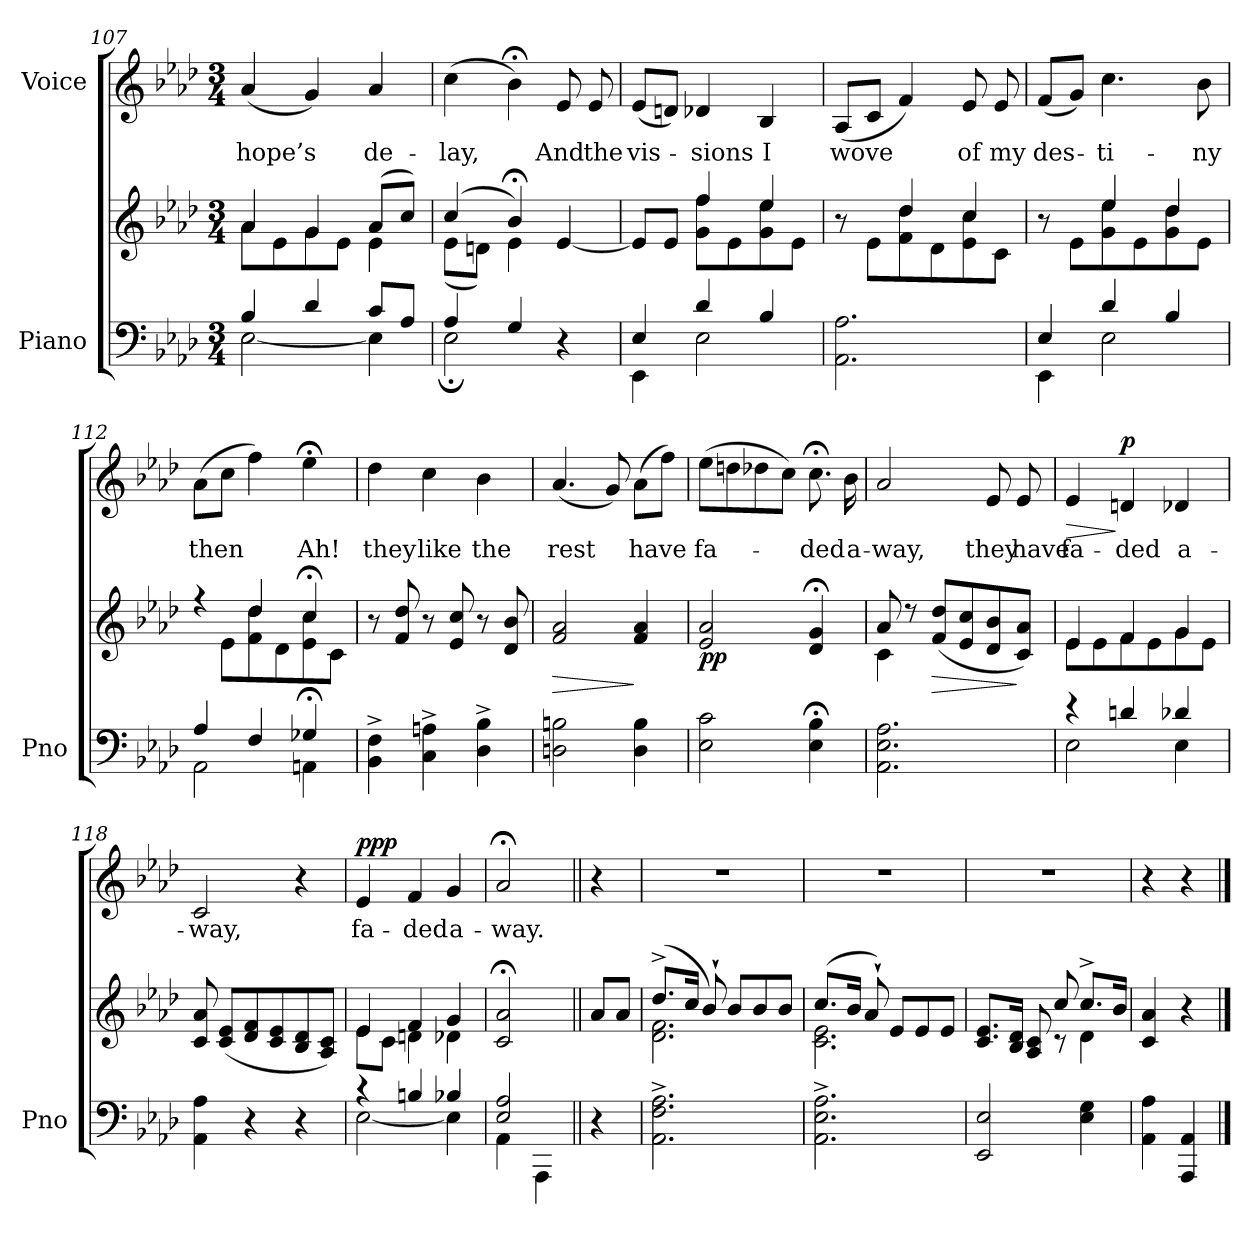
**kern	**kern	**dynam	**kern	**text	**dynam
*part2	*part2	*part2	*part1	*part1	*part1
*staff3	*staff2	*staff2/3	*staff1	*staff1	*staff1
*I"Piano	*	*	*I"Voice	*	*
*I'Pno	*	*	*	*	*
*clefF4	*clefG2	*	*clefG2	*	*
*k[b-e-a-d-]	*k[b-e-a-d-]	*	*k[b-e-a-d-]	*	*
*M3/4	*M3/4	*	*M3/4	*	*
=107	=107	=107	=107	=107	=107
*^	*^	*	*	*	*
!	!	!	!	!	!	!LO:LY:b	!
4B-/	[2E-\	4a-/	8a-\L	.	(4a-/	hope’s	.
.	.	.	8e-\	.	.	.	.
4d-/	.	4g/	8g\	.	4g/)	.	.
.	.	.	8e-\J	.	.	.	.
!	!	!	!	!	!	!LO:LY:b	!
8c/L	4E-\]	(<8a-/L	4e-\	.	4a-/	de-	.
8A-/J	.	8cc/J)	.	.	.	.	.
=108	=108	=108	=108	=108	=108	=108	=108
!	!	!	!	!	!	!LO:LY:b	!
4A-/	2E-;\	(4cc/	(>8e-\L	.	(4cc\	-lay,	.
.	.	.	8dn\J)	.	.	.	.
4G/	.	4b-;</)	4e-\	.	4b-;<\)	.	.
!	!	!	!	!	!	!LO:LY:b	!
4r	4ryy	[4e-/	4ryy	.	8e-/	And	.
!	!	!	!	!	!	!LO:LY:b	!
.	.	.	.	.	8e-/	the	.
!!LO:LB:g=z
=109	=109	=109	=109	=109	=109	=109	=109
!	!	!	!	!	!	!LO:LY:b	!
4E-/	4EE-\	8e-/L]	4ryy	.	(8e-/L	vis-	.
.	.	8e-/J	.	.	8dn/J)	.	.
!	!	!	!	!	!	!LO:LY:b	!
4d-/	2E-\	4ff/	8g\ 8ff\L	.	4d-X/	-sions	.
.	.	.	8e-\	.	.	.	.
!	!	!	!	!	!	!LO:LY:b	!
4B-/	.	4ee-/	8g\ 8ee-\	.	4B-/	I	.
.	.	.	8e-\J	.	.	.	.
*v	*v	*	*	*	*	*	*
=110	=110	=110	=110	=110	=110	=110
!	!	!	!	!	!LO:LY:b	!
2.AA-\ 2.A-\	4ryy	8r	.	(8A-/L	wove	.
.	.	8e-\L	.	8c/J	.	.
.	4dd-/	8f\ 8dd-\	.	4f/)	.	.
.	.	8d-\	.	.	.	.
!	!	!	!	!	!LO:LY:b	!
.	4cc/	8e-\ 8cc\	.	8e-/	of	.
!	!	!	!	!	!LO:LY:b	!
.	.	8c\J	.	8e-/	my	.
=111	=111	=111	=111	=111	=111	=111
*^	*	*	*	*	*	*
!	!	!	!	!	!	!LO:LY:b	!
4E-/	4EE-\	4ryy	8r	.	(8f/L	des-	.
.	.	.	8e-\L	.	8g/J)	.	.
!	!	!	!	!	!	!LO:LY:b	!
4d-/	2E-\	4ee-/	8g\ 8ee-\	.	4.cc\	-ti-	.
.	.	.	8e-\	.	.	.	.
4B-/	.	4dd-/	8g\ 8dd-\	.	.	.	.
!	!	!	!	!	!	!LO:LY:b	!
.	.	.	8e-\J	.	8b-\	-ny	.
=112	=112	=112	=112	=112	=112	=112	=112
!	!	!	!	!	!	!LO:LY:b	!
4A-/	2AA-\	4r	8ryy	.	(8a-\L	then	.
.	.	.	8e-\L	.	8cc\J	.	.
4F/	.	4dd-/	8f\ 8dd-\	.	4ff\)	.	.
.	.	.	8d-\	.	.	.	.
!	!	!	!	!	!	!LO:LY:b	!
4G-X;/	4AAn\	4cc;</	8e-\ 8cc\	.	4ee-;<\	Ah!	.
.	.	.	8c\J	.	.	.	.
*v	*v	*	*	*	*	*	*
!!LO:PB:g=z
=113	=113	=113	=113	=113	=113	=113
!	!	!	!	!	!LO:LY:b	!
*	*v	*v	*	*	*	*
4BB-\^ 4F\^	8r	.	4dd-\	they	.
.	8f/ 8dd-/	.	.	.	.
!	!	!	!	!LO:LY:b	!
4C\^ 4An\^	8r	.	4cc\	like	.
.	8e-/ 8cc/	.	.	.	.
!	!	!	!	!LO:LY:b	!
4D-\^ 4B-\^	8r	.	4b-\	the	.
.	8d-/ 8b-/	.	.	.	.
=114	=114	=114	=114	=114	=114
!	!	!LO:HP:b	!	!LO:LY:b	!
2Dn\ 2Bn\	2f/ 2a-/	>	(4.a-/	rest	.
.	.	.	8g/)	.	.
!	!	!	!	!LO:LY:b	!
4D\ 4B\	4f/ 4a-/	]	(8a-\L	have	.
.	.	.	8ff\J)	.	.
=115	=115	=115	=115	=115	=115
!	!	!LO:DY:b	!	!LO:LY:b	!
2E-\ 2c\	2e-/ 2a-/	pp	(8ee-\L	fa-	.
.	.	.	8ddn\	.	.
.	.	.	8dd-X\	.	.
.	.	.	8cc\J)	.	.
!	!	!	!	!LO:LY:b	!
4E-\;< 4B-\;<	4d-/; 4g/;	.	8.cc;<\	-ded	.
!	!	!	!	!LO:LY:b	!
.	.	.	16b-\	a-	.
=116	=116	=116	=116	=116	=116
*	*^	*	*	*	*
!	!	!	!	!	!LO:LY:b	!
2.AA-\ 2.E-\ 2.A-\	8a-/	4c\	.	2a-/	-way,	.
.	8r	.	.	.	.	.
!	!	!	!LO:HP:b	!	!	!
.	(8f/ 8dd-/L	4ryy	>	.	.	.
.	8e-/ 8cc/	.	.	.	.	.
!	!	!	!	!	!LO:LY:b	!
.	8d-/ 8b-/	4ryy	.	8e-/	they	.
!	!	!	!	!	!LO:LY:b	!
.	8c/ 8a-/J)	.	]	8e-/	have	.
!!LO:LB:g=z
=117	=117	=117	=117	=117	=117	=117
*^	*	*	*	*	*	*
!	!	!	!	!	!	!LO:LY:b	!LO:HP:b
4r	2E-\	4e-/	8e-\L	.	4e-/	fa-	>
.	.	.	8e-\	.	.	.	.
!	!	!	!	!	!	!LO:LY:b	!LO:DY:n=1:a
4dn/	.	4f/	8f\	.	4dn/	-ded	] p
.	.	.	8e-\	.	.	.	.
!	!	!	!	!	!	!LO:LY:b	!
4d-X/	4E-\	4g/	8g\	.	4d-X/	a-	.
.	.	.	8e-\J	.	.	.	.
*v	*v	*	*	*	*	*	*
=118	=118	=118	=118	=118	=118	=118
!	!	!	!	!	!LO:LY:b	!
*	*v	*v	*	*	*	*
4AA-\ 4A-\	8c/ 8a-/	.	2c/	-way,	.
.	(8c/ 8e-/L	.	.	.	.
4r	8d-/ 8f/	.	.	.	.
.	8c/ 8e-/	.	.	.	.
4r	8B-/ 8d-/	.	4r	.	.
.	8A-/ 8c/J)	.	.	.	.
=119	=119	=119	=119	=119	=119
*^	*^	*	*	*	*
!	!	!	!	!	!	!LO:LY:b	!LO:DY:a
4r	[2E-\	4e-/	8e-\L	.	4e-/	fa-	ppp
.	.	.	8c\J	.	.	.	.
!	!	!	!	!	!	!LO:LY:b	!
4Bn/	.	4f/	4dn\	.	4f/	-ded	.
!	!	!	!	!	!	!LO:LY:b	!
4B-X/	4E-\]	4g/	4d-X\	.	4g/	a-	.
=120	=120	=120	=120	=120	=120	=120	=120
!	!	!	!	!	!	!LO:LY:b	!
*	*	*v	*v	*	*	*	*
2E-/ 2A-/	4AA-\	2c/;< 2a-/;<	.	2a-;</	-way.	.
.	4AAA-\	.	.	.	.	.
*v	*v	*	*	*	*	*
!!LO:LB:g=z
=120X9||	=120X9||	=120X9||	=120X9||	=120X9||	=120X9||
4r	8a-/L	.	4r	.	.
.	8a-/J	.	.	.	.
=121	=121	=121	=121	=121	=121
*	*^	*	*	*	*
2.AA-\^ 2.F\^ 2.A-\^	(8.dd-^/L	2.d-\ 2.f\	.	2.r	.	.
.	16cc/Jk	.	.	.	.	.
.	8b-`</)	.	.	.	.	.
.	8b-/L	.	.	.	.	.
.	8b-/	.	.	.	.	.
.	8b-/J	.	.	.	.	.
=122	=122	=122	=122	=122	=122	=122
2.AA-\^ 2.E-\^ 2.A-\^	(8.cc/L	2.c\ 2.e-\	.	2.r	.	.
.	16b-/Jk	.	.	.	.	.
.	8a-`</)	.	.	.	.	.
.	8e-/L	.	.	.	.	.
.	8e-/	.	.	.	.	.
.	8e-/J	.	.	.	.	.
=123	=123	=123	=123	=123	=123	=123
2EE-/ 2E-/	8.c/ 8.e-/L	4ryy	.	2.r	.	.
.	16B-/ 16d-/Jk	.	.	.	.	.
.	8A-/ 8c/	8ryy	.	.	.	.
.	8cc/	8r	.	.	.	.
4E-\ 4G\	8.cc^/L	4d-\	.	.	.	.
.	16b-/Jk	.	.	.	.	.
*	*v	*v	*	*	*	*
=124	=124	=124	=124	=124	=124
4AA-\ 4A-\	4c/ 4a-/	.	4r	.	.
4AAA-/ 4AA-/	4r	.	4r	.	.
==	==	==	==	==	==
*-	*-	*-	*-	*-	*-
